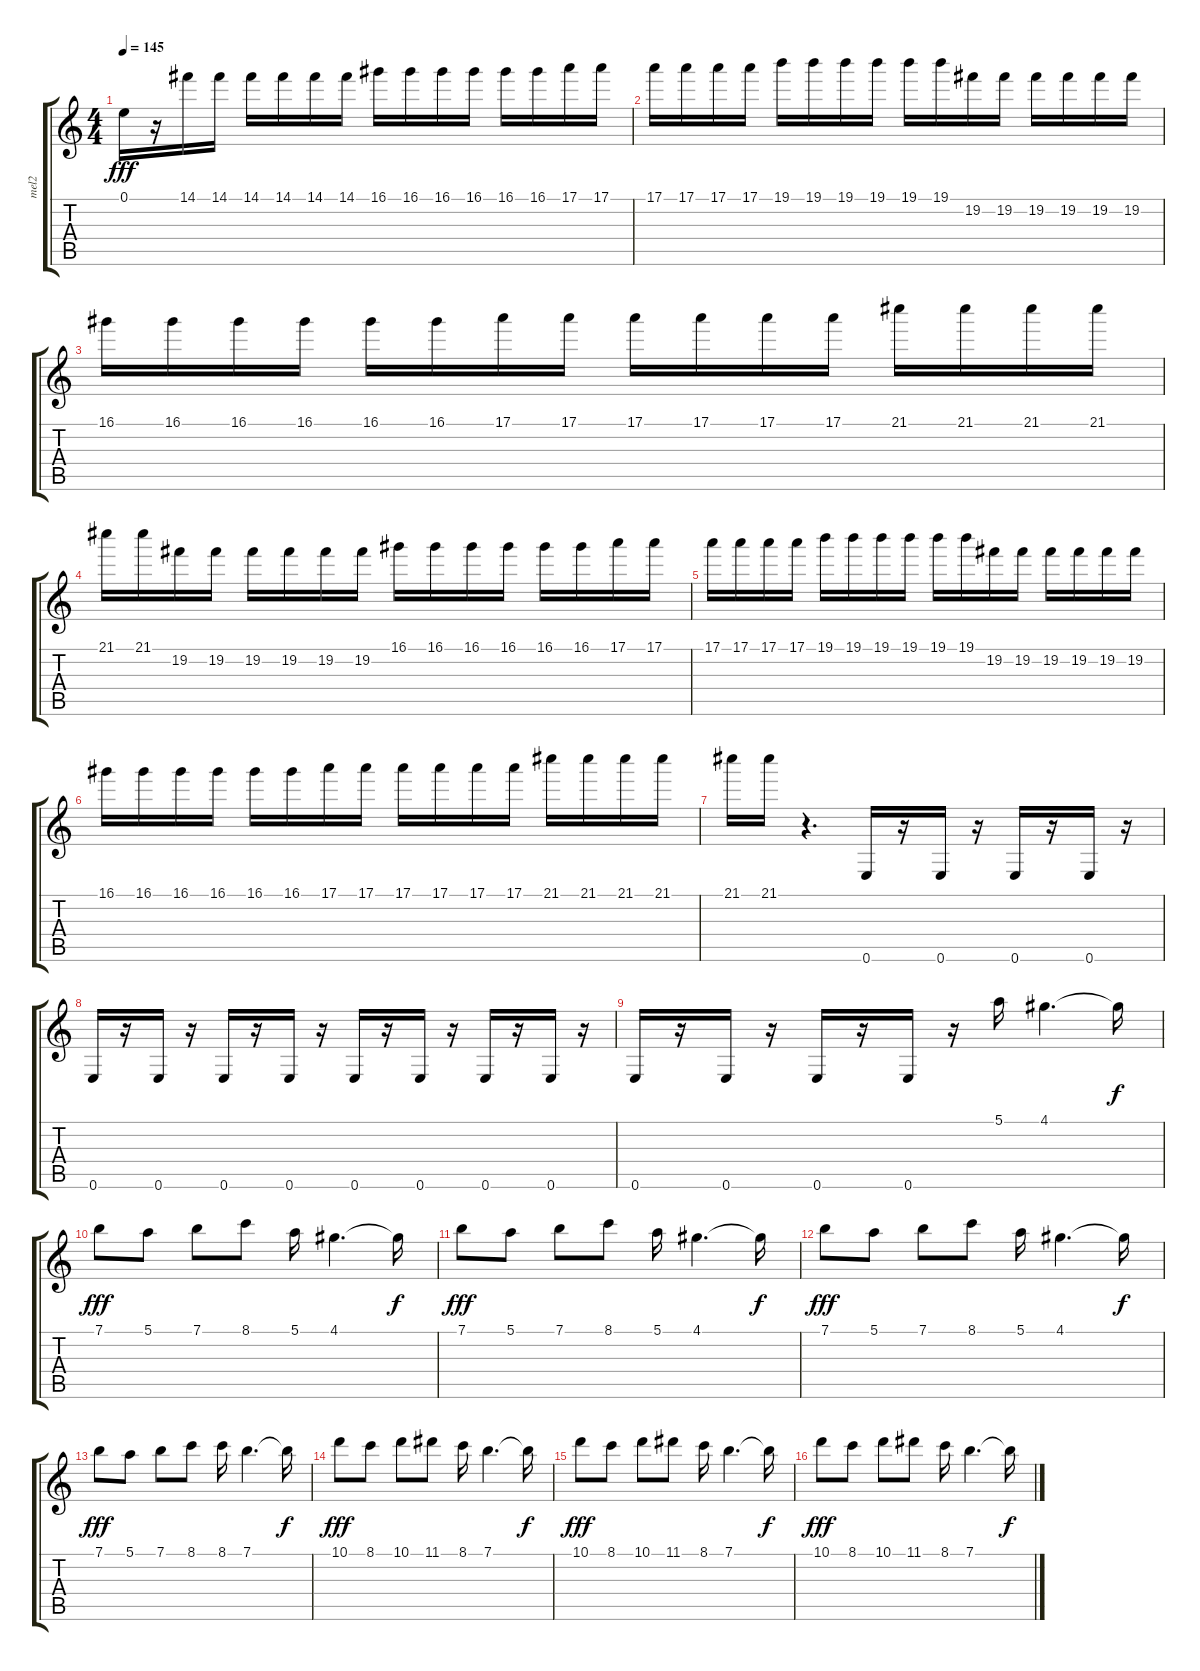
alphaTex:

\track ("mel2" "mel2") {instrument overdrivenguitar}
\staff {score tabs}
\tuning (E4 B3 G3 D3 A2 E2) {hide}
\ts (4 4)
\tempo 145
\clef g2
\ks c
0.1.16{dy fff} r.16 14.1.16 14.1.16 14.1.16 14.1.16 14.1.16 14.1.16 16.1.16 16.1.16 16.1.16 16.1.16 16.1.16 16.1.16 17.1.16 17.1.16 |
17.1.16 17.1.16 17.1.16 17.1.16 19.1.16 19.1.16 19.1.16 19.1.16 19.1.16 19.1.16 19.2.16 19.2.16 19.2.16 19.2.16 19.2.16 19.2.16 |
16.1.16 16.1.16 16.1.16 16.1.16 16.1.16 16.1.16 17.1.16 17.1.16 17.1.16 17.1.16 17.1.16 17.1.16 21.1.16 21.1.16 21.1.16 21.1.16 |
21.1.16 21.1.16 19.2.16 19.2.16 19.2.16 19.2.16 19.2.16 19.2.16 16.1.16 16.1.16 16.1.16 16.1.16 16.1.16 16.1.16 17.1.16 17.1.16 |
17.1.16 17.1.16 17.1.16 17.1.16 19.1.16 19.1.16 19.1.16 19.1.16 19.1.16 19.1.16 19.2.16 19.2.16 19.2.16 19.2.16 19.2.16 19.2.16 |
16.1.16 16.1.16 16.1.16 16.1.16 16.1.16 16.1.16 17.1.16 17.1.16 17.1.16 17.1.16 17.1.16 17.1.16 21.1.16 21.1.16 21.1.16 21.1.16 |
21.1.16 21.1.16 r.4{d} 0.6.16 r.16 0.6.16 r.16 0.6.16 r.16 0.6.16 r.16 |
0.6.16 r.16 0.6.16 r.16 0.6.16 r.16 0.6.16 r.16 0.6.16 r.16 0.6.16 r.16 0.6.16 r.16 0.6.16 r.16 |
0.6.16 r.16 0.6.16 r.16 0.6.16 r.16 0.6.16 r.16 5.1.16 4.1.4{d} 4.1{t}.16{dy f} |
7.1.8{dy fff} 5.1.8 7.1.8 8.1.8 5.1.16 4.1.4{d} 4.1{t}.16{dy f} |
7.1.8{dy fff} 5.1.8 7.1.8 8.1.8 5.1.16 4.1.4{d} 4.1{t}.16{dy f} |
7.1.8{dy fff} 5.1.8 7.1.8 8.1.8 5.1.16 4.1.4{d} 4.1{t}.16{dy f} |
7.1.8{dy fff} 5.1.8 7.1.8 8.1.8 8.1.16 7.1.4{d} 7.1{t}.16{dy f} |
10.1.8{dy fff} 8.1.8 10.1.8 11.1.8 8.1.16 7.1.4{d} 7.1{t}.16{dy f} |
10.1.8{dy fff} 8.1.8 10.1.8 11.1.8 8.1.16 7.1.4{d} 7.1{t}.16{dy f} |
10.1.8{dy fff} 8.1.8 10.1.8 11.1.8 8.1.16 7.1.4{d} 7.1{t}.16{dy f}
